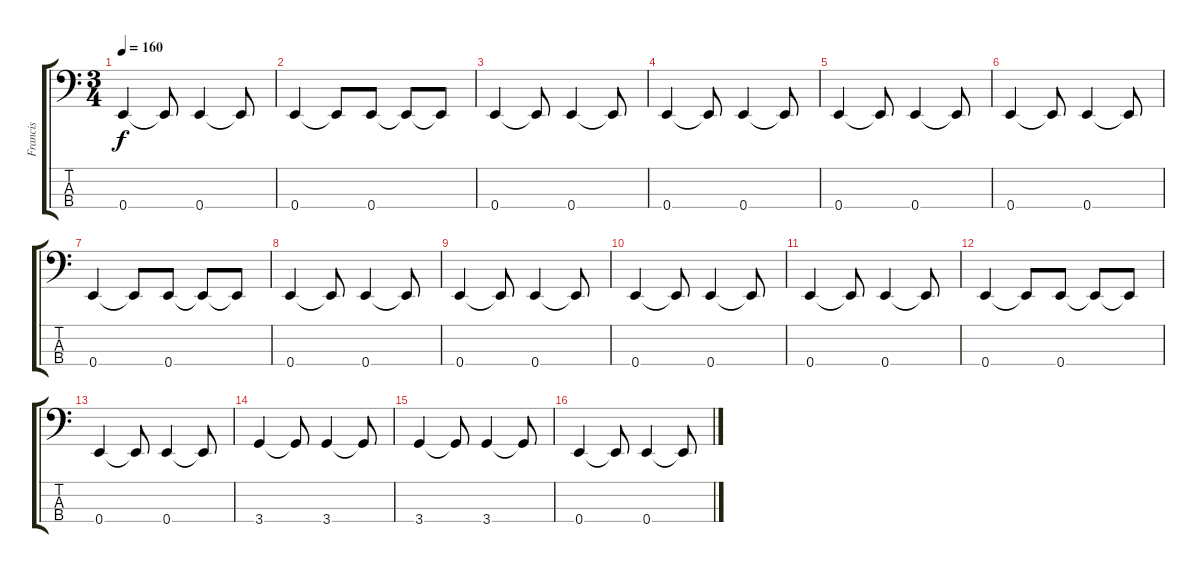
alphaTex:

\track ("Francis" "Francis") {instrument electricbasspick}
\staff {score tabs}
\tuning (G2 D2 A1 E1) {hide}
\ts (3 4)
\tempo 160
\clef f4
\ks c
0.4.4{dy f} 0.4{t}.8 0.4.4 0.4{t}.8 |
0.4.4 0.4{t}.8 0.4.8 0.4{t}.8 0.4{t}.8 |
0.4.4 0.4{t}.8 0.4.4 0.4{t}.8 |
0.4.4 0.4{t}.8 0.4.4 0.4{t}.8 |
0.4.4 0.4{t}.8 0.4.4 0.4{t}.8 |
0.4.4 0.4{t}.8 0.4.4 0.4{t}.8 |
0.4.4 0.4{t}.8 0.4.8 0.4{t}.8 0.4{t}.8 |
0.4.4 0.4{t}.8 0.4.4 0.4{t}.8 |
0.4.4 0.4{t}.8 0.4.4 0.4{t}.8 |
0.4.4 0.4{t}.8 0.4.4 0.4{t}.8 |
0.4.4 0.4{t}.8 0.4.4 0.4{t}.8 |
0.4.4 0.4{t}.8 0.4.8 0.4{t}.8 0.4{t}.8 |
0.4.4 0.4{t}.8 0.4.4 0.4{t}.8 |
3.4.4 3.4{t}.8 3.4.4 3.4{t}.8 |
3.4.4 3.4{t}.8 3.4.4 3.4{t}.8 |
0.4.4 0.4{t}.8 0.4.4 0.4{t}.8
